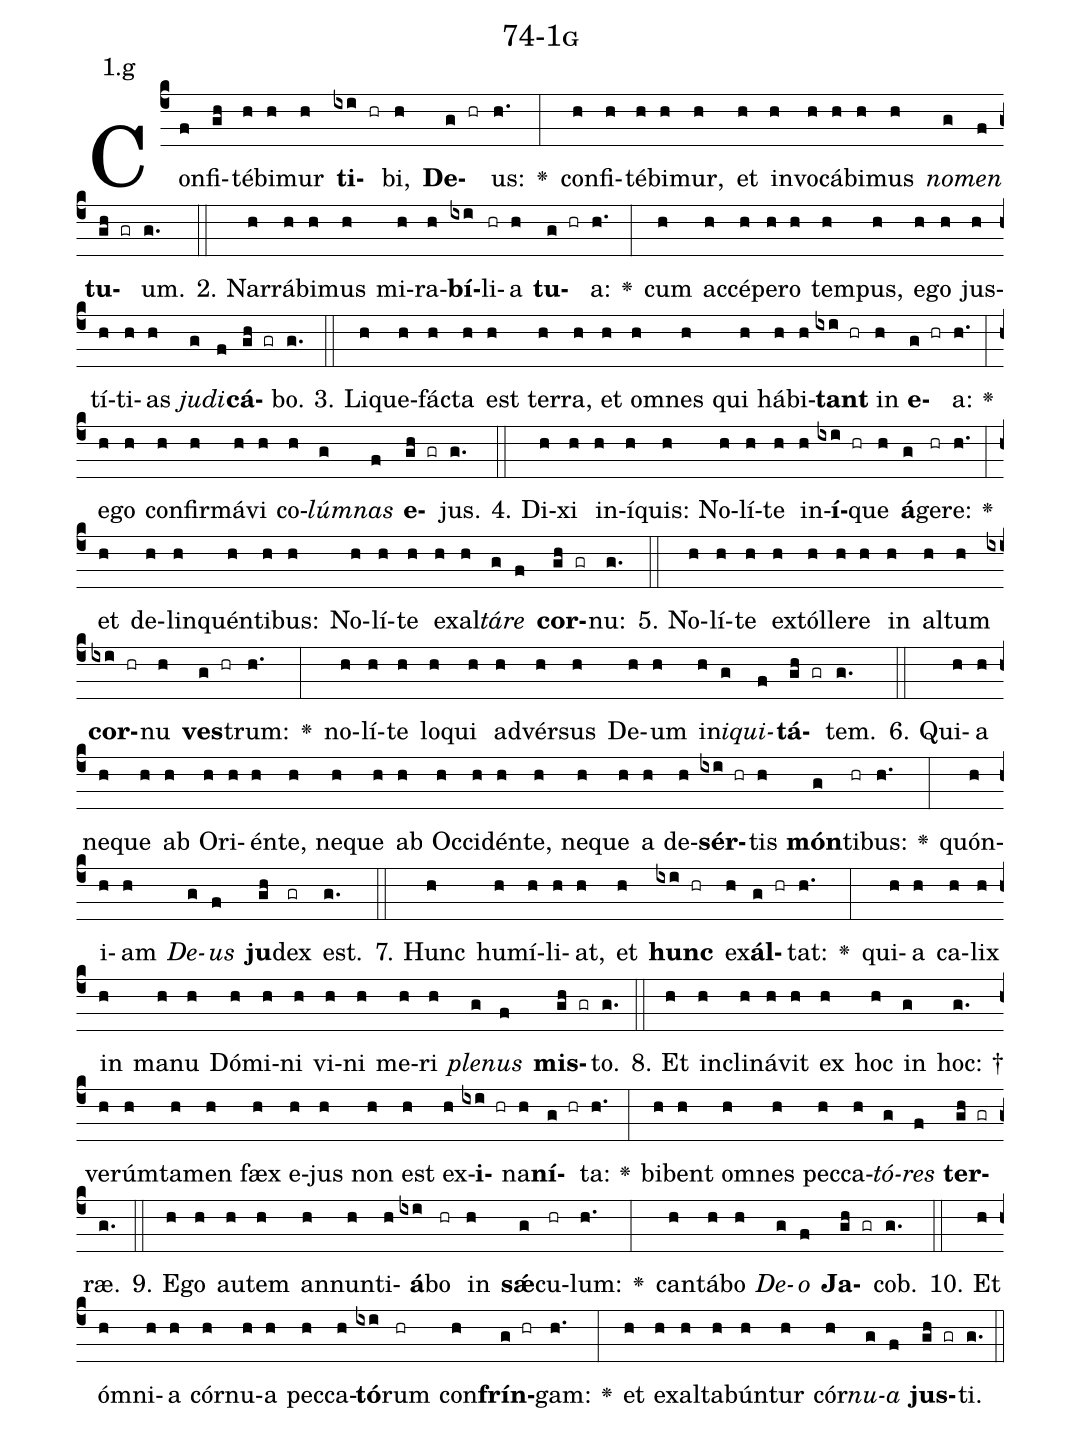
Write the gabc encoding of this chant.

name: 74-1g;
annotation: 1.g;
%%
(c4)Con(f)fi(gh)té(h)bi(h)mur(h) <b>ti</b>(ixi hr)bi,(h) <b>De</b>(g hr)us:(h.) <v>\greheightstar</v>(:) con(h)fi(h)té(h)bi(h)mur,(h) et(h) in(h)vo(h)cá(h)bi(h)mus(h) <i>no</i>(g)<i>men</i>(f) <b>tu</b>(gh gr)um.(g.) (::)
2. Nar(h)rá(h)bi(h)mus(h) mi(h)ra(h)<b>bí</b>(ixi)li(hr)a(h) <b>tu</b>(g hr)a:(h.) <v>\greheightstar</v>(:) cum(h) ac(h)cé(h)pe(h)ro(h) tem(h)pus,(h) e(h)go(h) jus(h)tí(h)ti(h)as(h) <i>ju</i>(g)<i>di</i>(f)<b>cá</b>(gh gr)bo.(g.) (::)
3. Li(h)que(h)fác(h)ta(h) est(h) ter(h)ra,(h) et(h) om(h)nes(h) qui(h) há(h)bi(h)<b>tant</b>(ixi hr) in(h) <b>e</b>(g hr)a:(h.) <v>\greheightstar</v>(:) e(h)go(h) con(h)fir(h)má(h)vi(h) co(h)<i>lúm</i>(g)<i>nas</i>(f) <b>e</b>(gh gr)jus.(g.) (::)
4. Di(h)xi(h) in(h)í(h)quis:(h) No(h)lí(h)te(h) in(h)<b>í</b>(ixi hr)que(h) <b>á</b>(g)ge(hr)re:(h.) <v>\greheightstar</v>(:) et(h) de(h)lin(h)quén(h)ti(h)bus:(h) No(h)lí(h)te(h) ex(h)al(h)<i>tá</i>(g)<i>re</i>(f) <b>cor</b>(gh gr)nu:(g.) (::)
5. No(h)lí(h)te(h) ex(h)tól(h)le(h)re(h) in(h) al(h)tum(h) <b>cor</b>(ixi hr)nu(h) <b>ves</b>(g hr)trum:(h.) <v>\greheightstar</v>(:) no(h)lí(h)te(h) lo(h)qui(h) ad(h)vér(h)sus(h) De(h)um(h) in(h)<i>i</i>(g)<i>qui</i>(f)<b>tá</b>(gh gr)tem.(g.) (::)
6. Qui(h)a(h) ne(h)que(h) ab(h) O(h)ri(h)én(h)te,(h) ne(h)que(h) ab(h) Oc(h)ci(h)dén(h)te,(h) ne(h)que(h) a(h) de(h)<b>sér</b>(ixi hr)tis(h) <b>món</b>(g)ti(hr)bus:(h.) <v>\greheightstar</v>(:) quón(h)i(h)am(h) <i>De</i>(g)<i>us</i>(f) <b>ju</b>(gh)dex(gr) est.(g.) (::)
7. Hunc(h) hu(h)mí(h)li(h)at,(h) et(h) <b>hunc</b>(ixi hr) ex(h)<b>ál</b>(g hr)tat:(h.) <v>\greheightstar</v>(:) qui(h)a(h) ca(h)lix(h) in(h) ma(h)nu(h) Dó(h)mi(h)ni(h) vi(h)ni(h) me(h)ri(h) <i>ple</i>(g)<i>nus</i>(f) <b>mis</b>(gh gr)to.(g.) (::)
8. Et(h) in(h)cli(h)ná(h)vit(h) ex(h) hoc(h) in(g) hoc: †(g.) ve(h)rúm(h)ta(h)men(h) fæx(h) e(h)jus(h) non(h) est(h) ex(h)<b>i</b>(ixi hr)na(h)<b>ní</b>(g hr)ta:(h.) <v>\greheightstar</v>(:) bi(h)bent(h) om(h)nes(h) pec(h)ca(h)<i>tó</i>(g)<i>res</i>(f) <b>ter</b>(gh gr)ræ.(g.) (::)
9. E(h)go(h) au(h)tem(h) an(h)nun(h)ti(h)<b>á</b>(ixi)bo(hr) in(h) <b>sǽ</b>(g)cu(hr)lum:(h.) <v>\greheightstar</v>(:) can(h)tá(h)bo(h) <i>De</i>(g)<i>o</i>(f) <b>Ja</b>(gh gr)cob.(g.) (::)
10. Et(h) óm(h)ni(h)a(h) cór(h)nu(h)a(h) pec(h)ca(h)<b>tó</b>(ixi)rum(hr) con(h)<b>frín</b>(g hr)gam:(h.) <v>\greheightstar</v>(:) et(h) ex(h)al(h)ta(h)bún(h)tur(h) cór(h)<i>nu</i>(g)<i>a</i>(f) <b>jus</b>(gh gr)ti.(g.) (::)
